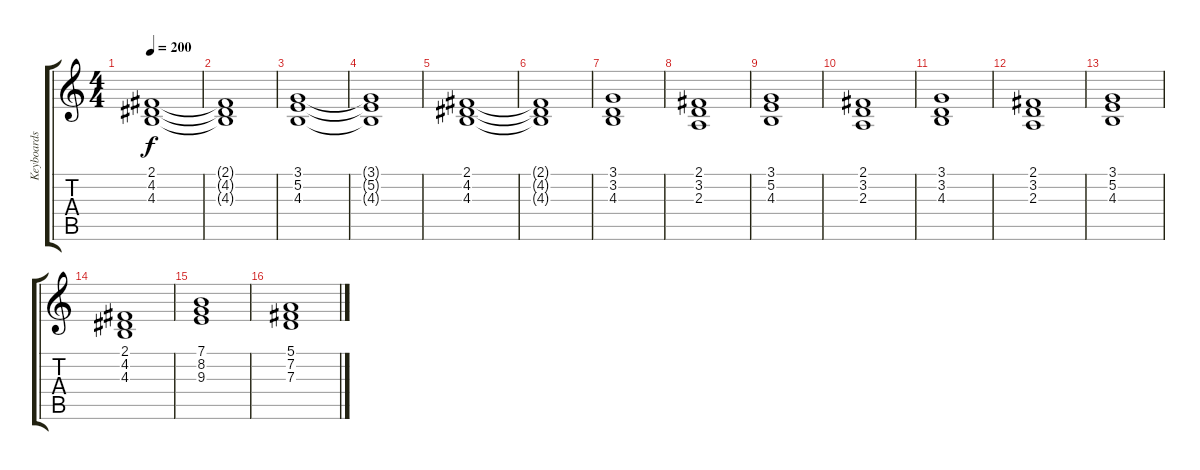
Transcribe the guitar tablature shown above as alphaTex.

\track ("Keyboards 4" "Keyboards ") {instrument choiraahs}
\staff {score tabs}
\tuning (E4 B3 G3 D3 A2 E2) {hide}
\ts (4 4)
\tempo 200
\clef g2
\ks c
(2.1 4.2 4.3).1{dy f} |
(2.1{t} 4.2{t} 4.3{t}).1 |
(3.1 5.2 4.3).1 |
(3.1{t} 5.2{t} 4.3{t}).1 |
(2.1 4.2 4.3).1 |
(2.1{t} 4.2{t} 4.3{t}).1 |
(3.1 3.2 4.3).1 |
(2.1 3.2 2.3).1 |
(3.1 5.2 4.3).1 |
(2.1 3.2 2.3).1 |
(3.1 3.2 4.3).1 |
(2.1 3.2 2.3).1 |
(3.1 5.2 4.3).1 |
(2.1 4.2 4.3).1 |
(7.1 8.2 9.3).1 |
(5.1 7.2 7.3).1
